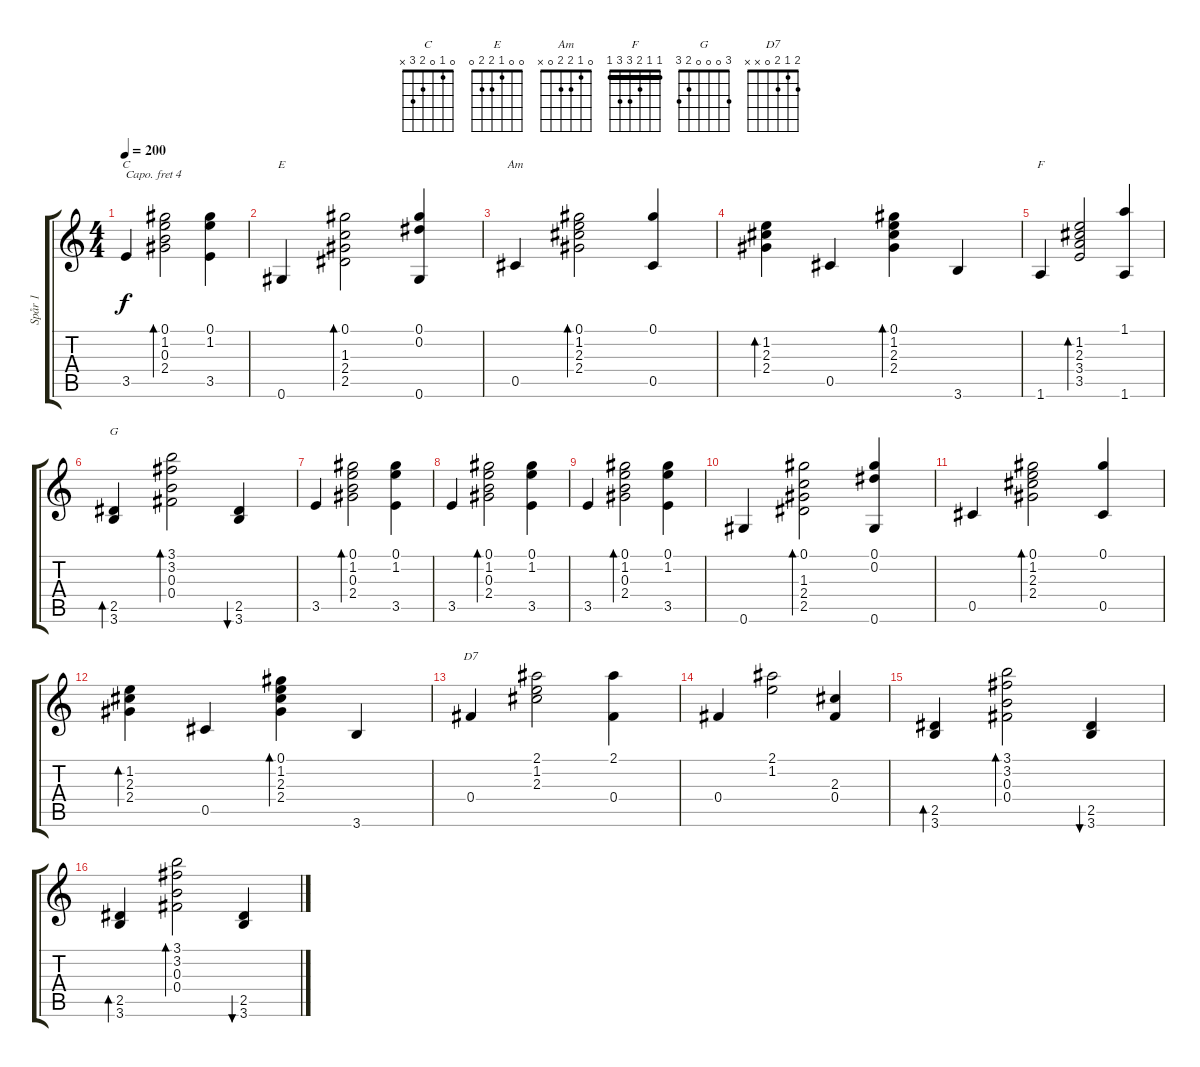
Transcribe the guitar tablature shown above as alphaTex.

\track ("Spår 1" "Spår 1") {instrument acousticguitarsteel}
\staff {score tabs}
\capo 4
\tuning (E4 B3 G3 D3 A2 E2) {hide}
\chord ("C" 0 1 0 2 3 x)
\chord ("E" 0 0 1 2 2 0)
\chord ("Am" 0 1 2 2 0 x)
\chord ("F" 1 1 2 3 3 1) {barre 1}
\chord ("G" 3 0 0 0 2 3)
\chord ("D7" 2 1 2 0 x x)
\ts (4 4)
\tempo 200
\clef g2
\ks c
3.5.4{ch "C" dy f} (0.1 1.2 0.3 2.4).2{bd 120} (0.1 1.2 3.5).4 |
0.6.4{ch "E"} (0.1 1.3 2.4 2.5).2{bd 120} (0.1 0.2 0.6).4 |
0.5.4{ch "Am"} (0.1 1.2 2.3 2.4).2{bd 120} (0.1 0.5).4 |
(1.2 2.3 2.4).4{bd 120} 0.5.4 (0.1 1.2 2.3 2.4).4{bd 120} 3.6.4 |
1.6.4{ch "F"} (1.2 2.3 3.4 3.5).2{bd 120} (1.1 1.6).4 |
(2.5 3.6).4{bd 120 ch "G"} (3.1 3.2 0.3 0.4).2{bd 120} (2.5 3.6).4{bu 120} |
3.5.4 (0.1 1.2 0.3 2.4).2{bd 120} (0.1 1.2 3.5).4 |
3.5.4 (0.1 1.2 0.3 2.4).2{bd 120} (0.1 1.2 3.5).4 |
3.5.4 (0.1 1.2 0.3 2.4).2{bd 120} (0.1 1.2 3.5).4 |
0.6.4 (0.1 1.3 2.4 2.5).2{bd 120} (0.1 0.2 0.6).4 |
0.5.4 (0.1 1.2 2.3 2.4).2{bd 120} (0.1 0.5).4 |
(1.2 2.3 2.4).4{bd 120} 0.5.4 (0.1 1.2 2.3 2.4).4{bd 120} 3.6.4 |
0.4.4{ch "D7"} (2.1 1.2 2.3).2 (2.1 0.4).4 |
0.4.4 (2.1 1.2).2 (2.3 0.4).4 |
(2.5 3.6).4{bd 120} (3.1 3.2 0.3 0.4).2{bd 120} (2.5 3.6).4{bu 120} |
(2.5 3.6).4{bd 120} (3.1 3.2 0.3 0.4).2{bd 120} (2.5 3.6).4{bu 120}
